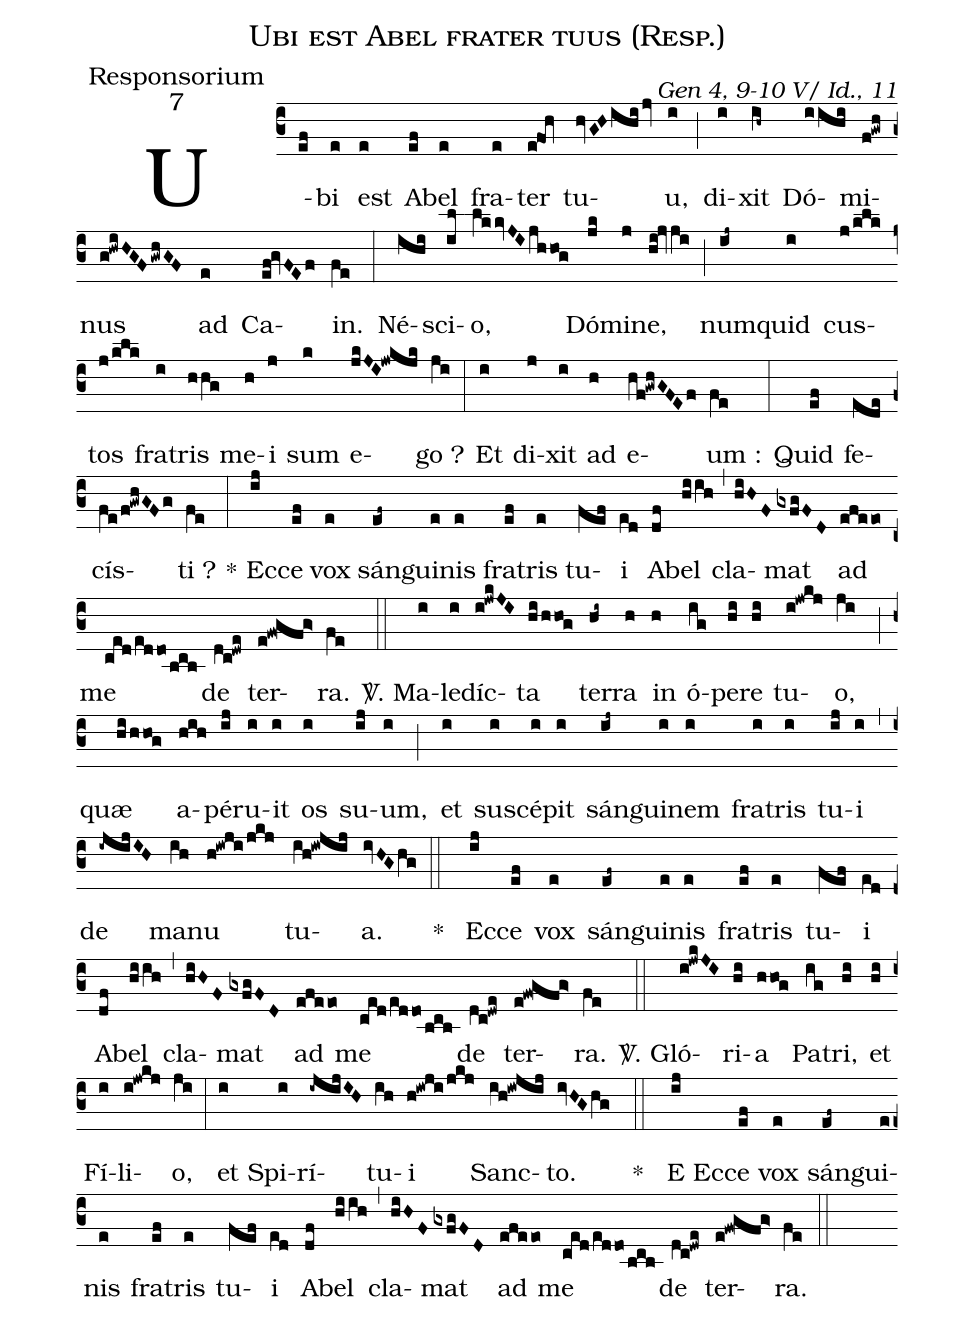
name:Ubi est Abel frater tuus (Resp.);
office-part:Responsorium;
mode:7;
commentary:Gen 4, 9-10 V/ Id., 11;
%%
(c3)U(ef)bi(e) est(e) A(ef)bel(e) fra(e)ter(e!foh) tu(hv/GHihi/jv)u,(i) (;) di(i)xit(ih~) Dó(iihi)mi(f!gwh)nus(g!hwiHGF/gwhGF) ad(e) Ca(ef!gvFEf)in.(fe) (:) Né(ihi)sci(il)o,(lkkvJIjhhog) Dó(jk)mi(j)ne,(hi!jvji) (;) num(ij~)quid(i) cus(j/klk)tos(j/klk) fra(i)tris(hhg) me(h)i(j) sum(k) e(jkJI!jwkjk)go ?(ji) (:) Et(i) di(j)xit(i) ad(h) e(hf!gwhGFEf)um :(fe) (:) Quid(ef) fe(ede)cís(fe/f!gwhGFg)ti ?(fe) *(:) Ec(ij)ce(ef) vox(e) sán(ef~)gui(e)nis(e) fra(ef)tris(e) tu(fef)i(ed) A(df)bel(hiih) (,) cla(hiHF)mat(gxfgFD) ad(efeeo) me(ced/eddo/bcb) de(dc!dwe) ter(e!fw!gfg>)ra.(fe) (::)

<sp>V/</sp>. Ma(i)le(i)díc(i!jwkJI)ta(hi/hhog) ter(hi~)ra(h) in(h) ó(ig)pe(hi)re(hi) tu(i!jwkj)o,(ji) (;) quæ(hi/hhog) a(hih)pé(ij)ru(i)it(i) os(i) su(ij)um,(i) (;) et(i) su(i)scé(i)pit(i) sán(ij~)gui(i)nem(i) fra(i)tris(i) tu(ij)i(i) (,) de(-ijijIH) ma(ih)nu(h!iwji/jkj) tu(ih!iwjij)a.(ivHGhg) (::)
*() Ec(ij)ce(ef) vox(e) sán(ef~)gui(e)nis(e) fra(ef)tris(e) tu(fef)i(ed) A(df)bel(hiih) (,) cla(hiHF)mat(gxfgFD) ad(efeeo) me(ced/eddo/bcb) de(dc!dwe) ter(e!fw!gfg>)ra.(fe) (::)

<sp>V/</sp>. Gló(i!jwkJI)ri(hi)a(hhog) Pa(ig)tri,(hi) et(hi) Fí(i)li(i!jwkj)o,(ji) (:) et(i) Spi(i)rí(-ijijIH)tu(ih)i(h!iwji/jkj) Sanc(ih!iwjij)to.(ivHGhg) ( ::)
*() E Ec(ij)ce(ef) vox(e) sán(ef~)gui(e)nis(e) fra(ef)tris(e) tu(fef)i(ed) A(df)bel(hiih) (,) cla(hiHF)mat(gxfgFD) ad(efeeo) me(ced/eddo/bcb) de(dc!dwe) ter(e!fw!gfg>)ra.(fe) (::)
